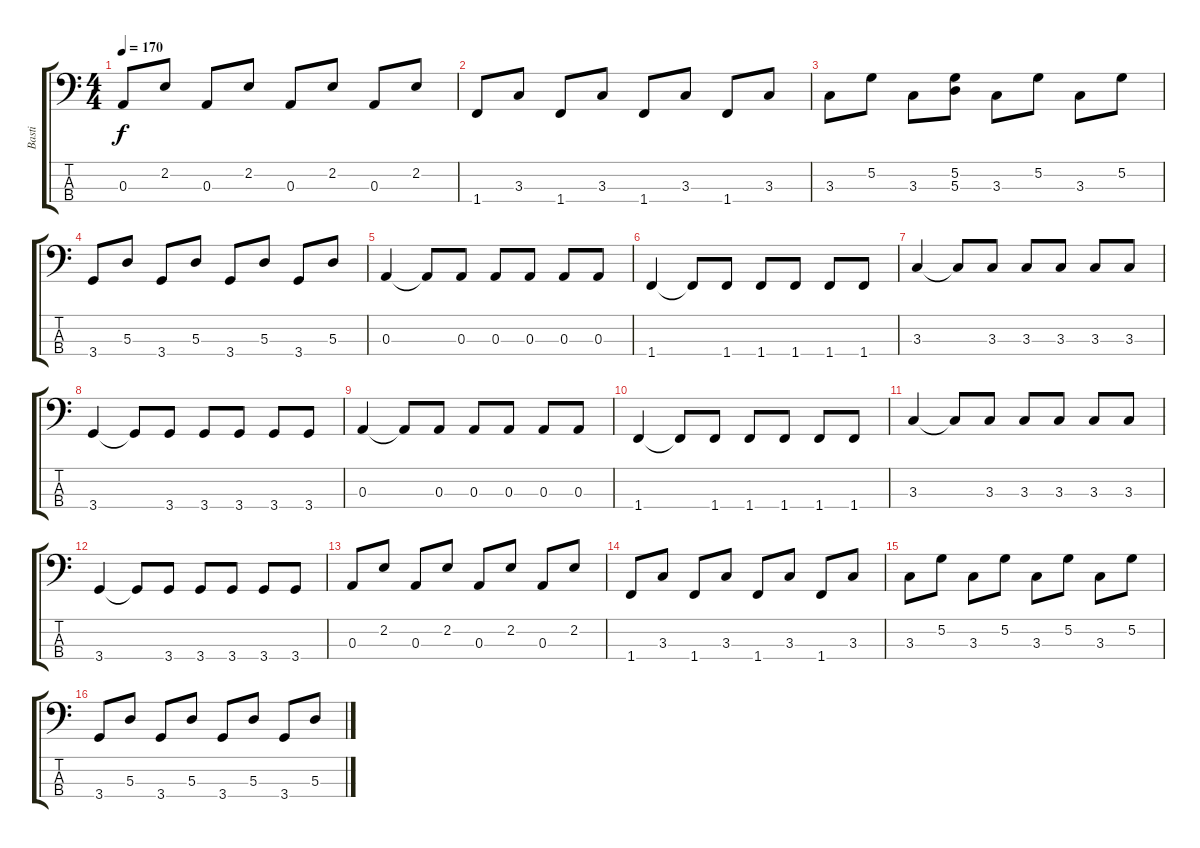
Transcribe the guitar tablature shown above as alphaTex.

\track ("Basti" "Basti") {instrument electricbassfinger}
\staff {score tabs}
\tuning (G2 D2 A1 E1) {hide}
\ts (4 4)
\tempo 170
\clef f4
\ks c
0.3.8{dy f} 2.2.8 0.3.8 2.2.8 0.3.8 2.2.8 0.3.8 2.2.8 |
1.4.8 3.3.8 1.4.8 3.3.8 1.4.8 3.3.8 1.4.8 3.3.8 |
3.3.8 5.2.8 3.3.8 (5.2 5.3).8 3.3.8 5.2.8 3.3.8 5.2.8 |
3.4.8 5.3.8 3.4.8 5.3.8 3.4.8 5.3.8 3.4.8 5.3.8 |
0.3.4 0.3{t}.8 0.3.8 0.3.8 0.3.8 0.3.8 0.3.8 |
1.4.4 1.4{t}.8 1.4.8 1.4.8 1.4.8 1.4.8 1.4.8 |
3.3.4 3.3{t}.8 3.3.8 3.3.8 3.3.8 3.3.8 3.3.8 |
3.4.4 3.4{t}.8 3.4.8 3.4.8 3.4.8 3.4.8 3.4.8 |
0.3.4 0.3{t}.8 0.3.8 0.3.8 0.3.8 0.3.8 0.3.8 |
1.4.4 1.4{t}.8 1.4.8 1.4.8 1.4.8 1.4.8 1.4.8 |
3.3.4 3.3{t}.8 3.3.8 3.3.8 3.3.8 3.3.8 3.3.8 |
3.4.4 3.4{t}.8 3.4.8 3.4.8 3.4.8 3.4.8 3.4.8 |
0.3.8 2.2.8 0.3.8 2.2.8 0.3.8 2.2.8 0.3.8 2.2.8 |
1.4.8 3.3.8 1.4.8 3.3.8 1.4.8 3.3.8 1.4.8 3.3.8 |
3.3.8 5.2.8 3.3.8 5.2.8 3.3.8 5.2.8 3.3.8 5.2.8 |
3.4.8 5.3.8 3.4.8 5.3.8 3.4.8 5.3.8 3.4.8 5.3.8
